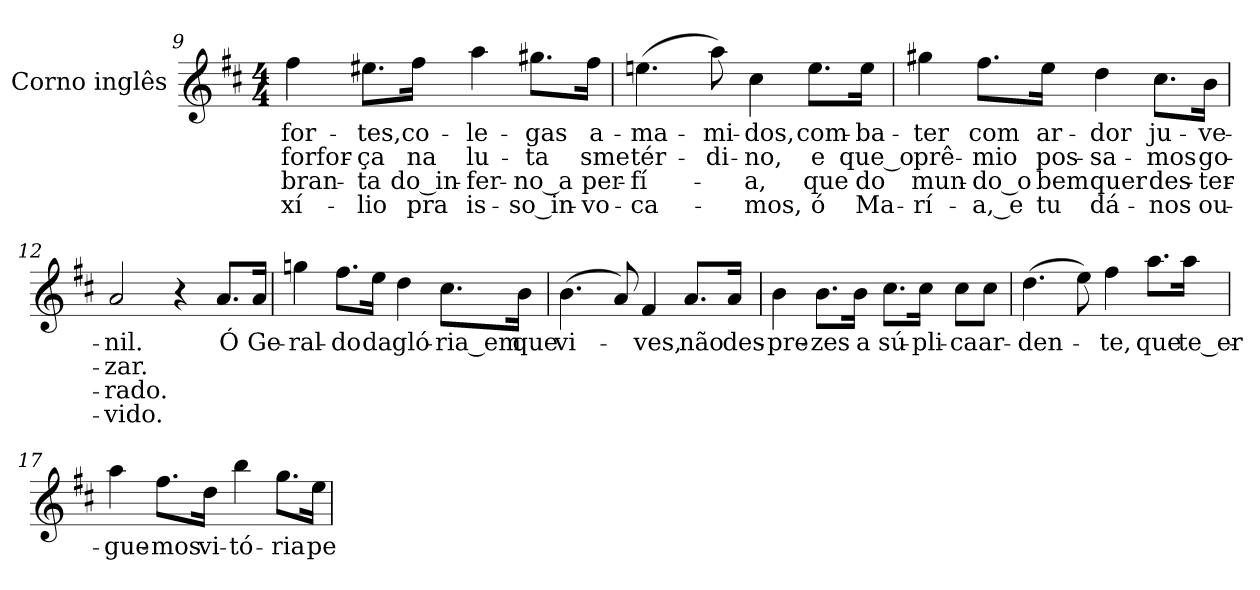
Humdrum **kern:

**kern	**text	**text	**text	**text
*part1	*part1	*part1	*part1	*part1
*staff1	*staff1	*staff1	*staff1	*staff1
*I"Corno inglês	*	*	*	*
*I'Co. in.	*	*	*	*
*clefG2	*	*	*	*
*ITrd4c7	*	*	*	*
*k[f#]	*	*	*	*
*G:	*	*	*	*
*M4/4	*	*	*	*
=9	=9	=9	=9	=9
!	!LO:LY:b:color=#000000	!LO:LY:b:color=#000000	!LO:LY:b:color=#000000	!LO:LY:b:color=#000000
4bi\	for-	forfor-	-bran-	-xí-
!	!LO:LY:b:color=#000000	!LO:LY:b:color=#000000	!LO:LY:b:color=#000000	!LO:LY:b:color=#000000
8.a#Xi\L	-tes,	-ça	-ta	-lio
!	!LO:LY:b:color=#000000	!LO:LY:b:color=#000000	!LO:LY:b:color=#000000	!LO:LY:b:color=#000000
16bi\Jk	co-	na	do_in-	pra
!	!LO:LY:b:color=#000000	!LO:LY:b:color=#000000	!LO:LY:b:color=#000000	!LO:LY:b:color=#000000
4ddi\	-le-	lu-	-fer-	is-
!	!LO:LY:b:color=#000000	!LO:LY:b:color=#000000	!LO:LY:b:color=#000000	!LO:LY:b:color=#000000
8.cc#Xi\L	-gas	-ta	-no_a	-so_in-
!	!LO:LY:b:color=#000000	!LO:LY:b:color=#000000	!LO:LY:b:color=#000000	!LO:LY:b:color=#000000
16bi\Jk	a-	sme	per-	-vo-
=10	=10	=10	=10	=10
!	!LO:LY:b:color=#000000	!LO:LY:b:color=#000000	!LO:LY:b:color=#000000	!LO:LY:b:color=#000000
(4.ani\	-ma-	tér-	-fí-	-ca-
!	!LO:LY:b:color=#000000	!LO:LY:b:color=#000000	!	!
8ddi\)	-mi-	-di-	.	.
!	!LO:LY:b:color=#000000	!LO:LY:b:color=#000000	!LO:LY:b:color=#000000	!LO:LY:b:color=#000000
4f#i\	-dos,	-no,	-a,	-mos,
!	!LO:LY:b:color=#000000	!LO:LY:b:color=#000000	!LO:LY:b:color=#000000	!LO:LY:b:color=#000000
8.ai\L	com-	e	que	ó
!	!LO:LY:b:color=#000000	!LO:LY:b:color=#000000	!LO:LY:b:color=#000000	!LO:LY:b:color=#000000
16ai\Jk	-ba-	que_o	do	Ma-
!!LO:LB:g=z
=11	=11	=11	=11	=11
!	!LO:LY:b:color=#000000	!LO:LY:b:color=#000000	!LO:LY:b:color=#000000	!LO:LY:b:color=#000000
4cc#Xi\	-ter	prê-	mun-	-rí-
!	!LO:LY:b:color=#000000	!LO:LY:b:color=#000000	!LO:LY:b:color=#000000	!LO:LY:b:color=#000000
8.bi\L	com	-mio	-do_o	-a,_e
!	!LO:LY:b:color=#000000	!LO:LY:b:color=#000000	!LO:LY:b:color=#000000	!LO:LY:b:color=#000000
16ai\Jk	ar-	pos-	bem	tu
!	!LO:LY:b:color=#000000	!LO:LY:b:color=#000000	!LO:LY:b:color=#000000	!LO:LY:b:color=#000000
4gi\	-dor	-sa-	quer	dá-
!	!LO:LY:b:color=#000000	!LO:LY:b:color=#000000	!LO:LY:b:color=#000000	!LO:LY:b:color=#000000
8.f#i\L	ju-	-mos	des-	-nos
!	!LO:LY:b:color=#000000	!LO:LY:b:color=#000000	!LO:LY:b:color=#000000	!LO:LY:b:color=#000000
16ei\Jk	-ve-	go-	-ter-	ou-
=12	=12	=12	=12	=12
!	!LO:LY:b:color=#000000	!LO:LY:b:color=#000000	!LO:LY:b:color=#000000	!LO:LY:b:color=#000000
2di/	-nil.	-zar.	-rado.	-vido.
4r	.	.	.	.
!	!LO:LY:b:color=#000000	!	!	!
8.di/L	Ó	.	.	.
!	!LO:LY:b:color=#000000	!	!	!
16di/Jk	Ge-	.	.	.
=13	=13	=13	=13	=13
!	!LO:LY:b:color=#000000	!	!	!
4ccni\	-ral-	.	.	.
!	!LO:LY:b:color=#000000	!	!	!
8.bi\L	-do	.	.	.
!	!LO:LY:b:color=#000000	!	!	!
16ai\Jk	da	.	.	.
!	!LO:LY:b:color=#000000	!	!	!
4gi\	gló-	.	.	.
!	!LO:LY:b:color=#000000	!	!	!
8.f#i\L	-ria_em	.	.	.
!	!LO:LY:b:color=#000000	!	!	!
16ei\Jk	que	.	.	.
=14	=14	=14	=14	=14
!	!LO:LY:b:color=#000000	!	!	!
(4.ei\	vi-	.	.	.
8di/)	.	.	.	.
!	!LO:LY:b:color=#000000	!	!	!
4Bi/	-ves,	.	.	.
!	!LO:LY:b:color=#000000	!	!	!
8.di/L	não	.	.	.
!	!LO:LY:b:color=#000000	!	!	!
16di/Jk	des-	.	.	.
!!LO:LB:g=z
=15	=15	=15	=15	=15
!	!LO:LY:b:color=#000000	!	!	!
4ei\	-pre-	.	.	.
!	!LO:LY:b:color=#000000	!	!	!
8.ei\L	-zes	.	.	.
!	!LO:LY:b:color=#000000	!	!	!
16ei\Jk	a	.	.	.
!	!LO:LY:b:color=#000000	!	!	!
8.f#i\L	sú-	.	.	.
!	!LO:LY:b:color=#000000	!	!	!
16f#i\Jk	-pli-	.	.	.
!	!LO:LY:b:color=#000000	!	!	!
8f#i\L	-ca	.	.	.
!	!LO:LY:b:color=#000000	!	!	!
8f#i\J	ar-	.	.	.
=16	=16	=16	=16	=16
!	!LO:LY:b:color=#000000	!	!	!
(4.gi\	-den-	.	.	.
8ai\)	.	.	.	.
!	!LO:LY:b:color=#000000	!	!	!
4bi\	-te,	.	.	.
!	!LO:LY:b:color=#000000	!	!	!
8.ddi\L	que	.	.	.
!	!LO:LY:b:color=#000000	!	!	!
16ddi\Jk	te_er-	.	.	.
=17	=17	=17	=17	=17
!	!LO:LY:b:color=#000000	!	!	!
4ddi\	-gue-	.	.	.
!	!LO:LY:b:color=#000000	!	!	!
8.bi\L	-mos	.	.	.
!	!LO:LY:b:color=#000000	!	!	!
16gi\Jk	vi-	.	.	.
!	!LO:LY:b:color=#000000	!	!	!
4eei\	-tó-	.	.	.
!	!LO:LY:b:color=#000000	!	!	!
8.cci\L	-ria	.	.	.
!	!LO:LY:b:color=#000000	!	!	!
16ai\Jk	pe-	.	.	.
=	=	=	=	=
*-	*-	*-	*-	*-
